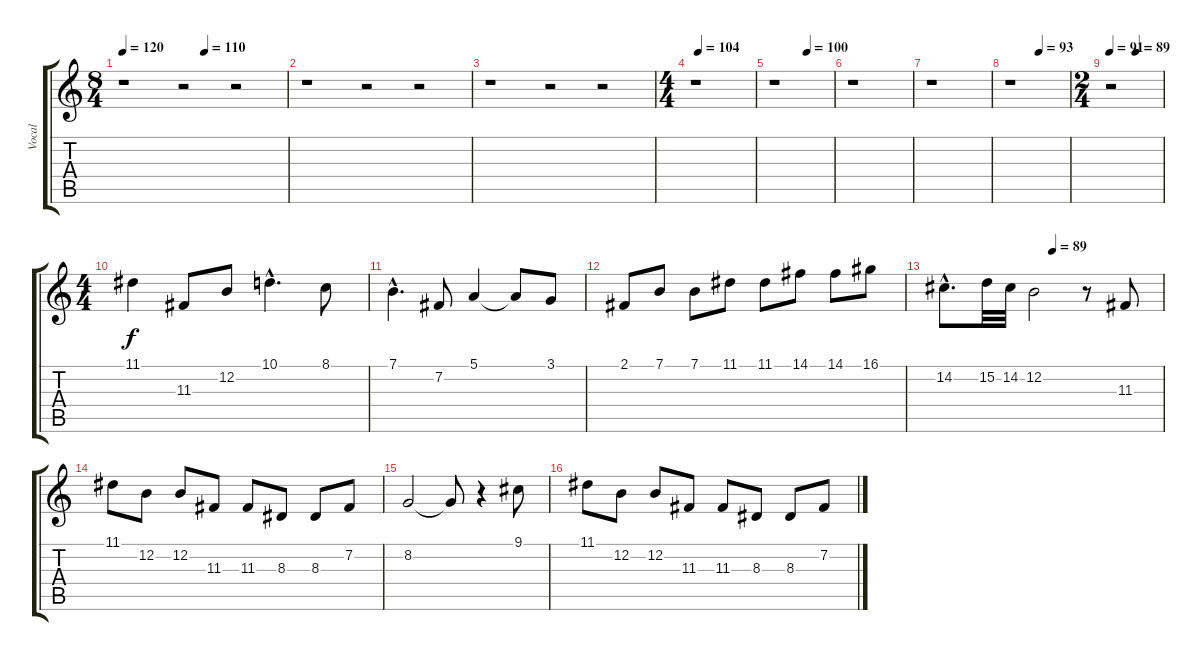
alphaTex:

\track ("Vocal" "Vocal") {instrument lead3calliope}
\staff {score tabs}
\tuning (E4 B3 G3 D3 A2 E2) {hide}
\ts (8 4)
\tempo 120
\tempo (110 0.5)
\tempo 120
\clef g2
\ks c
r.1{dy f instrument lead3calliope} r.2 r.2 |
r.1 r.2 r.2 |
r.1 r.2 r.2 |
\ts (4 4)
\tempo (104 0.0625)
r.1 |
\tempo (100 0.5625)
r.1 |
r.1 |
r.1 |
\tempo (93 0.5)
r.1 |
\ts (2 4)
\tempo 91
\tempo (89 0.5)
r.2 |
\ts (4 4)
11.1.4 11.3.8 12.2.8 10.1{hac}.4{d} 8.1.8 |
7.1{hac}.4{d} 7.2.8 5.1.4 5.1{t}.8 3.1.8 |
2.1.8 7.1.8 7.1.8 11.1.8 11.1.8 14.1.8 14.1.8 16.1.8 |
\tempo (89 0.5)
14.2{hac}.8{d} 15.2.32 14.2.32 12.2.2 r.8 11.3.8 |
11.1.8 12.2.8 12.2.8 11.3.8 11.3.8 8.3.8 8.3.8 7.2.8 |
8.2.2 8.2{t}.8 r.4 9.1.8 |
11.1.8 12.2.8 12.2.8 11.3.8 11.3.8 8.3.8 8.3.8 7.2.8
